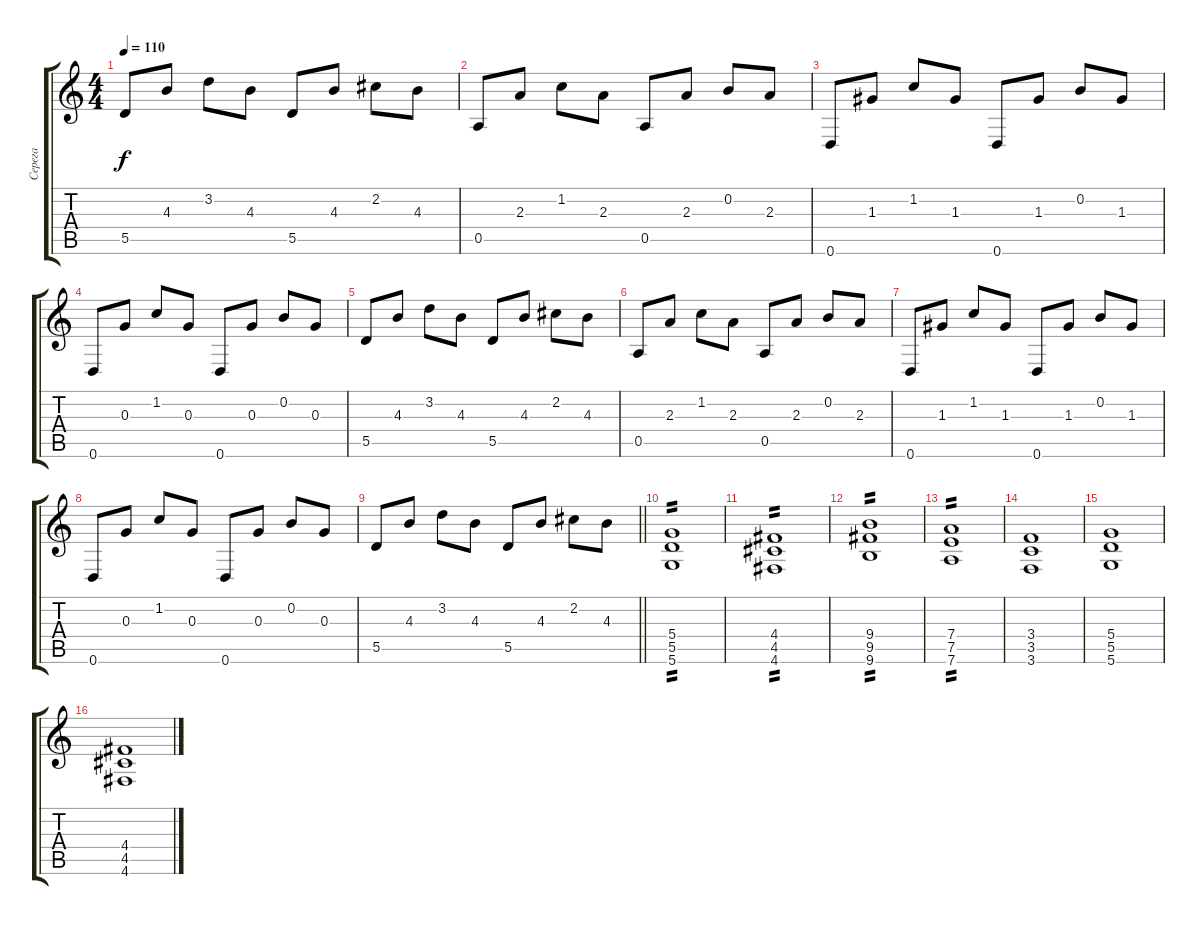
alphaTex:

\track ("Серега" "Серега") {instrument acousticguitarsteel}
\staff {score tabs}
\tuning (E4 B3 G3 D3 A2 D2) {hide}
\ts (4 4)
\tempo 110
\clef g2
\ks c
5.5.8{dy f} 4.3.8 3.2.8 4.3.8 5.5.8 4.3.8 2.2.8 4.3.8 |
0.5.8 2.3.8 1.2.8 2.3.8 0.5.8 2.3.8 0.2.8 2.3.8 |
0.6.8 1.3.8 1.2.8 1.3.8 0.6.8 1.3.8 0.2.8 1.3.8 |
0.6.8 0.3.8 1.2.8 0.3.8 0.6.8 0.3.8 0.2.8 0.3.8 |
5.5.8 4.3.8 3.2.8 4.3.8 5.5.8 4.3.8 2.2.8 4.3.8 |
0.5.8 2.3.8 1.2.8 2.3.8 0.5.8 2.3.8 0.2.8 2.3.8 |
0.6.8 1.3.8 1.2.8 1.3.8 0.6.8 1.3.8 0.2.8 1.3.8 |
0.6.8 0.3.8 1.2.8 0.3.8 0.6.8 0.3.8 0.2.8 0.3.8 |
\barLineRight lightlight
5.5.8 4.3.8 3.2.8 4.3.8 5.5.8 4.3.8 2.2.8 4.3.8 |
(5.4 5.5 5.6).1{tp 2 instrument distortionguitar} |
(4.4 4.5 4.6).1{tp 2 balance 16 instrument distortionguitar} |
(9.4 9.5 9.6).1{tp 2 instrument distortionguitar} |
(7.4 7.5 7.6).1{tp 2 volume 13 balance 0 instrument distortionguitar} |
(3.4 3.5 3.6).1{volume 13 balance 16 instrument distortionguitar} |
(5.4 5.5 5.6).1{volume 13 balance 0 instrument distortionguitar} |
(4.4 4.5 4.6).1{instrument distortionguitar}
